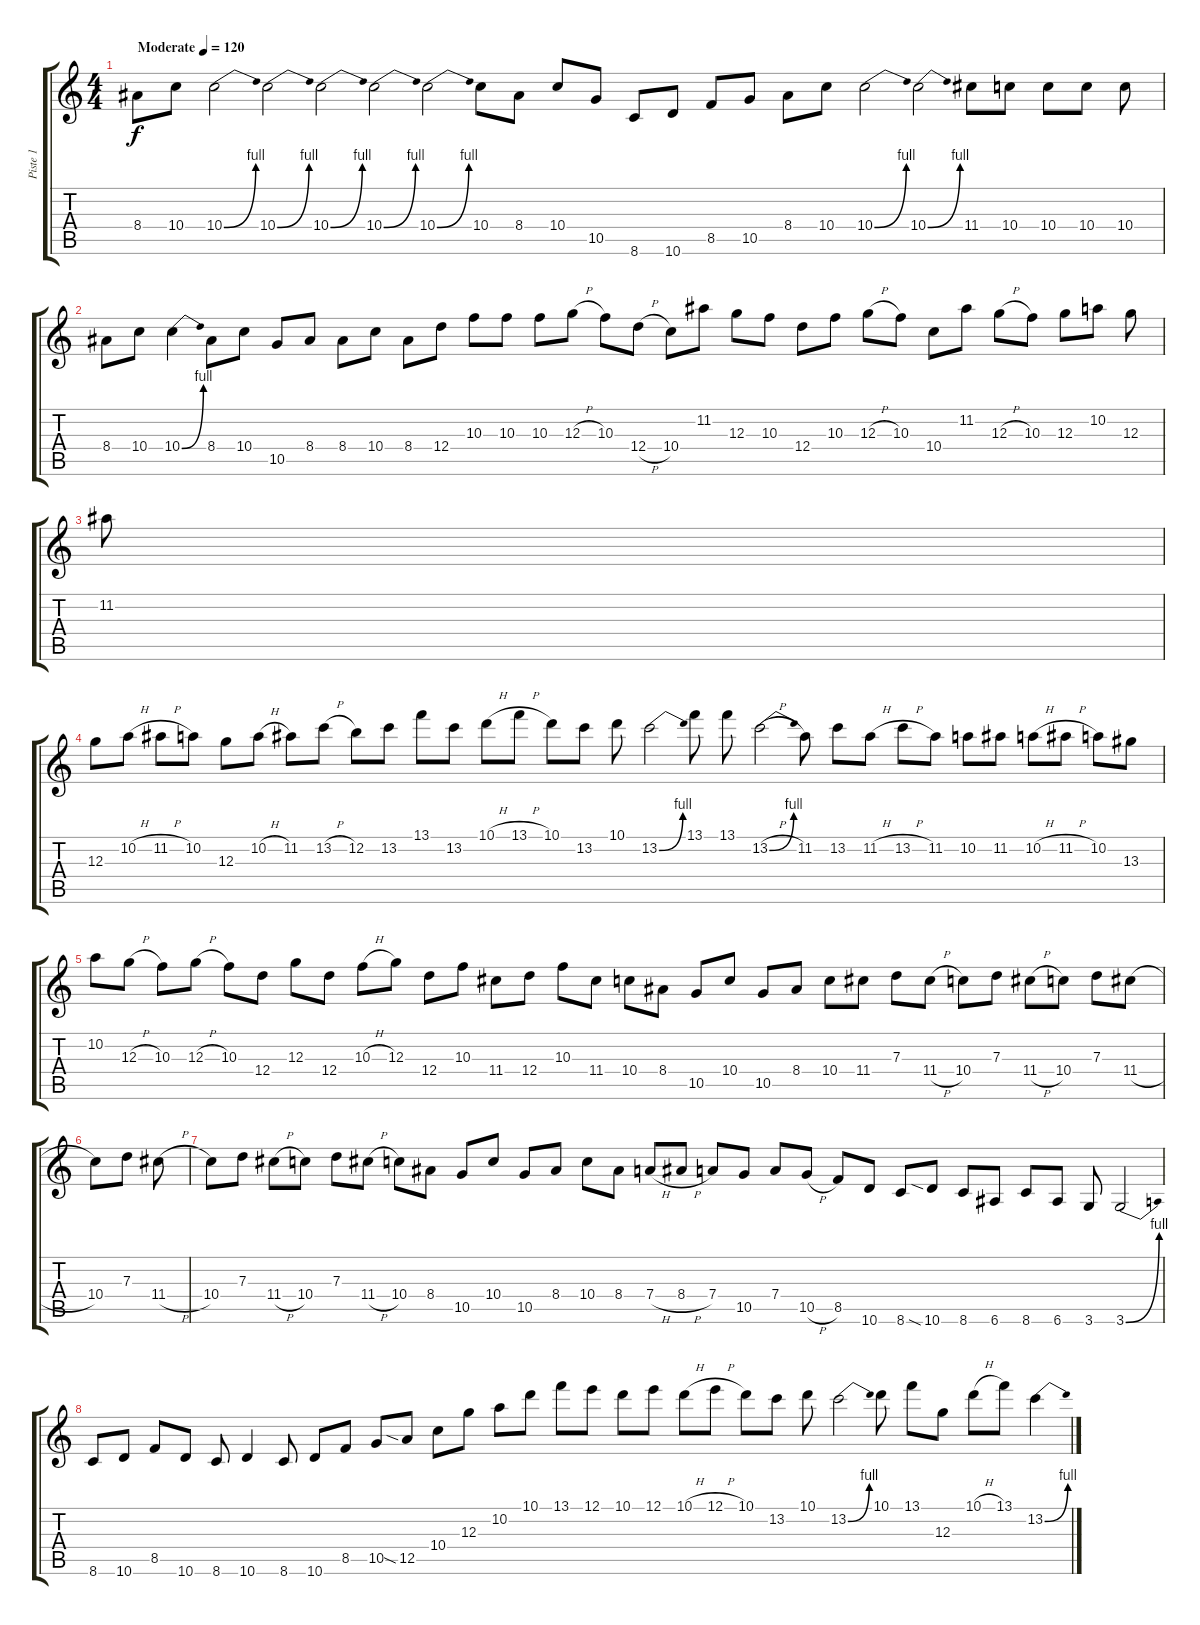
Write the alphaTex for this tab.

\track ("Piste 1" "Piste 1") {instrument acousticguitarsteel}
\staff {score tabs}
\tuning (E4 B3 G3 D3 A2 E2) {hide}
\ts (4 4)
\tempo (120 "Moderate")
\clef g2
\ks c
8.4.8{dy f instrument acousticguitarsteel} 10.4.8 10.4{be (bend 0 0 60 4)}.2 10.4{be (bend 0 0 60 4)}.2 10.4{be (bend 0 0 60 4)}.2 10.4{be (bend 0 0 60 4)}.2 10.4{be (bend 0 0 60 4)}.2 10.4.8 8.4.8 10.4.8 10.5.8 8.6.8 10.6.8 8.5.8 10.5.8 8.4.8 10.4.8 10.4{be (bend 0 0 60 4)}.2 10.4{be (bend 0 0 60 4)}.2 11.4.8 10.4.8 10.4.8 10.4.8 10.4.8 |
8.4.8 10.4.8 10.4{be (bend 0 0 60 4)}.4 8.4.8 10.4.8 10.5.8 8.4.8 8.4.8 10.4.8 8.4.8 12.4.8 10.3.8 10.3.8 10.3.8 12.3{h}.8 10.3.8 12.4{h}.8 10.4.8 11.2.8 12.3.8 10.3.8 12.4.8 10.3.8 12.3{h}.8 10.3.8 10.4.8 11.2.8 12.3{h}.8 10.3.8 12.3.8 10.2.8 12.3.8 |
11.2.8 |
12.3.8 10.2{h}.8 11.2{h}.8 10.2.8 12.3.8 10.2{h}.8 11.2.8 13.2{h}.8 12.2.8 13.2.8 13.1.8 13.2.8 10.1{h}.8 13.1{h}.8 10.1.8 13.2.8 10.1.8 13.2{be (bend 0 0 60 4)}.2 13.1.8 13.1.8 13.2{be (bend 0 0 60 4) h}.2 11.2.8 13.2.8 11.2{h}.8 13.2{h}.8 11.2.8 10.2.8 11.2.8 10.2{h}.8 11.2{h}.8 10.2.8 13.3.8 |
10.2.8 12.3{h}.8 10.3.8 12.3{h}.8 10.3.8 12.4.8 12.3.8 12.4.8 10.3{h}.8 12.3.8 12.4.8 10.3.8 11.4.8 12.4.8 10.3.8 11.4.8 10.4.8 8.4.8 10.5.8 10.4.8 10.5.8 8.4.8 10.4.8 11.4.8 7.3.8 11.4{h}.8 10.4.8 7.3.8 11.4{h}.8 10.4.8 7.3.8 11.4{h}.8 |
10.4.8 7.3.8 11.4{h}.8 |
10.4.8 7.3.8 11.4{h}.8 10.4.8 7.3.8 11.4{h}.8 10.4.8 8.4.8 10.5.8 10.4.8 10.5.8 8.4.8 10.4.8 8.4.8 7.4{h}.8 8.4{h}.8 7.4.8 10.5.8 7.4.8 10.5{h}.8 8.5.8 10.6.8 8.6.8 10.6{sia}.8 8.6.8 6.6.8 8.6.8 6.6.8 3.6.8 3.6{be (bend 0 0 60 4)}.2 |
8.6.8 10.6.8 8.5.8 10.6.8 8.6.8 10.6.4 8.6.8 10.6.8 8.5.8 10.5.8 12.5{sia}.8 10.4.8 12.3.8 10.2.8 10.1.8 13.1.8 12.1.8 10.1.8 12.1.8 10.1{h}.8 12.1{h}.8 10.1.8 13.2.8 10.1.8 13.2{be (bend 0 0 60 4)}.2 10.1.8 13.1.8 12.3.8 10.1{h}.8 13.1.8 13.2{be (bend 0 0 60 4)}.4
